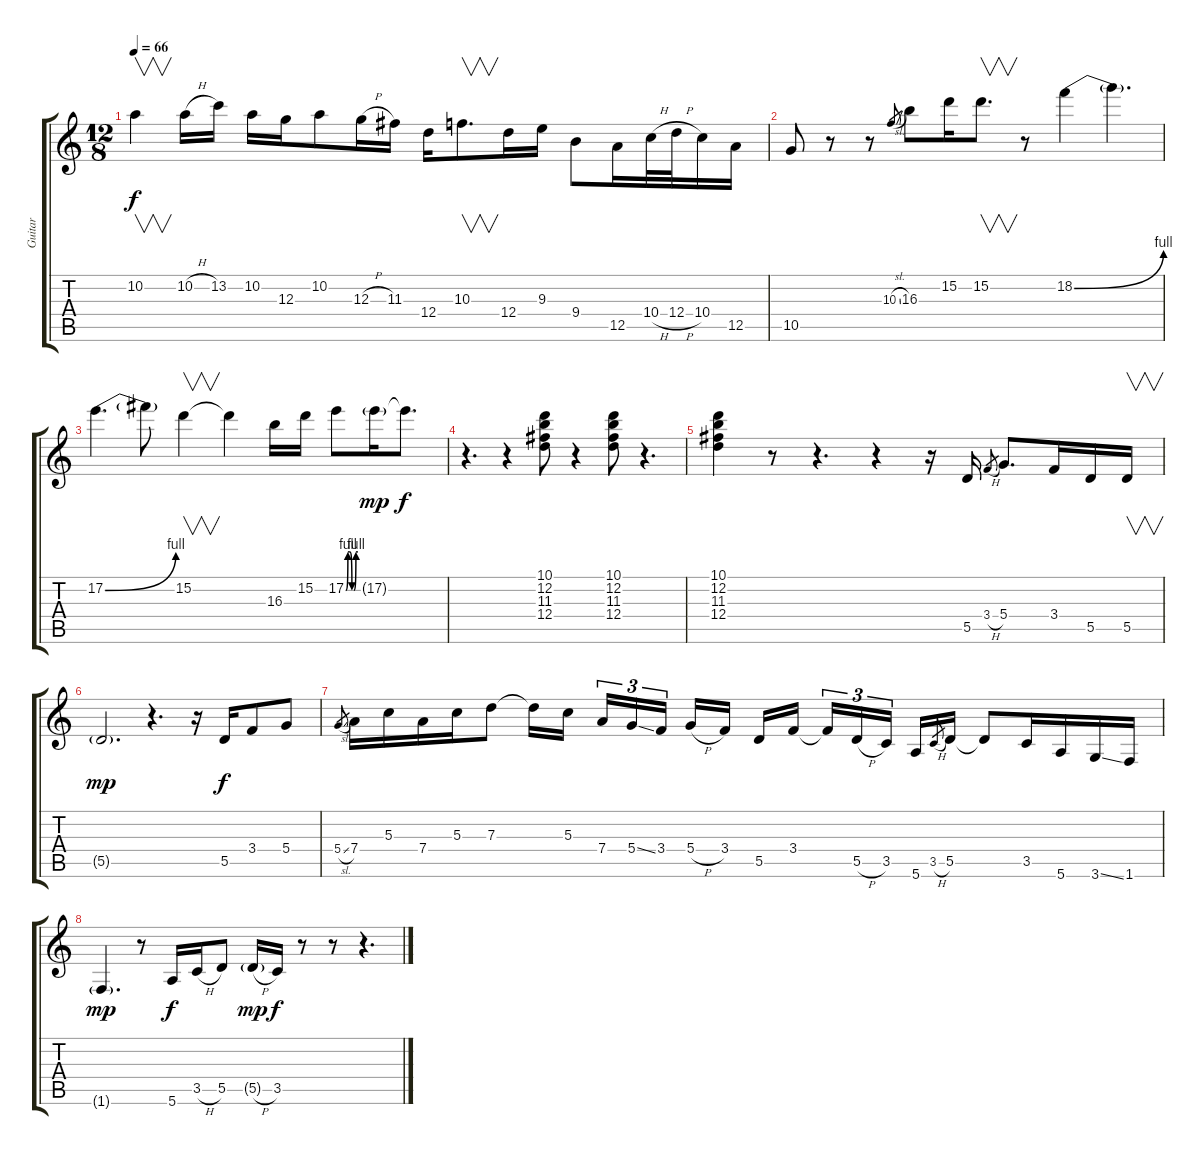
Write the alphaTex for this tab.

\track ("Guitar" "Guitar") {instrument electricguitarclean}
\staff {score tabs}
\tuning (E4 B3 G3 D3 A2 E2) {hide}
\ts (12 8)
\tempo 66
\clef g2
\ks c
10.2.4{v dy f} 10.2{h}.16 13.2.16 10.2.16 12.3.16 10.2.8 12.3{h}.16 11.3.16 12.4.16 10.3.8{v d} 12.4.16 9.3.16 9.4.8 12.5.16 10.4{h}.32 12.4{h}.32 10.4.16 12.5.16 |
10.5.8 r.8 r.8 10.3{sl}.8{gr} 16.3.8 15.2.16 15.2.8{v d} r.8 18.2{be (bend 0 0 60 4)}.4 18.2{t}.4{d} |
17.2{be (bend 0 0 60 4)}.4{d} 17.2{t}.8 15.2.4{v} 15.2{t}.4 16.3.16 15.2.16 17.2{be (custom 0 0 10 4 20 4 30 0 40 0 50 4 60 4)}.8 17.2{g}.16{dy mp} 17.2{t}.8{d dy f} |
r.4{d} r.4 (10.1 12.2 11.3 12.4).8 r.4 (10.1 12.2 11.3 12.4).8 r.4{d} |
(10.1 12.2 11.3 12.4).4 r.8 r.4{d} r.4 r.16 5.5.16 3.4{h}.8{gr} 5.4.8{d} 3.4.16 5.5.16 5.5.16{v} |
5.5{g}.2{d dy mp} r.4{d} r.16 5.5.16{dy f} 3.4.8 5.4.8 |
5.4{sl}.8{gr} 7.4.16 5.3.16 7.4.16 5.3.16 7.3.8 7.3{t}.16 5.3.16 7.4.16{tu (3 2)} 5.4{ss}.16{tu (3 2)} 3.4.16{tu (3 2)} 5.4{h}.16 3.4.16 5.5.16 3.4.16 3.4{t}.16{tu (3 2)} 5.5{h}.16{tu (3 2)} 3.5.16{tu (3 2)} 5.6.16 3.5{h}.8{gr} 5.5.16 5.5{t}.8 3.5.16 5.6.16 3.6{ss}.16 1.6.16 |
1.6{g}.4{d dy mp} r.8 5.6.16{dy f} 3.5{h}.16 5.5.8 5.5{h g}.16{dy mp} 3.5.16{dy f} r.8 r.8 r.4{d}
